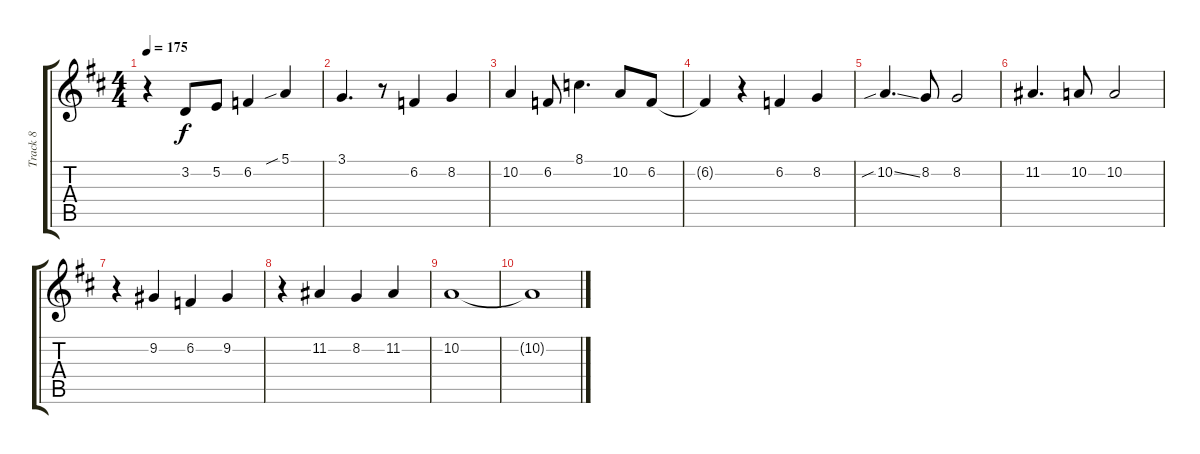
\track ("Track 8" "Track 8") {instrument clarinet}
\staff {score tabs}
\tuning (E4 B3 G3 D3 A2 E2) {hide}
\ts (4 4)
\tempo 175
\clef g2
\ks d
r.4{dy f} 3.2.8 5.2.8 6.2.4 5.1{sib}.4 |
3.1.4{d} r.8 6.2.4 8.2.4 |
10.2.4 6.2.8 8.1.4{d} 10.2.8 6.2.8 |
6.2{t}.4 r.4 6.2.4 8.2.4 |
10.2{sib ss}.4{d} 8.2.8 8.2.2 |
11.2.4{d} 10.2.8 10.2.2 |
r.4 9.2.4 6.2.4 9.2.4 |
r.4 11.2.4 8.2.4 11.2.4 |
10.2.1 |
10.2{t}.1
